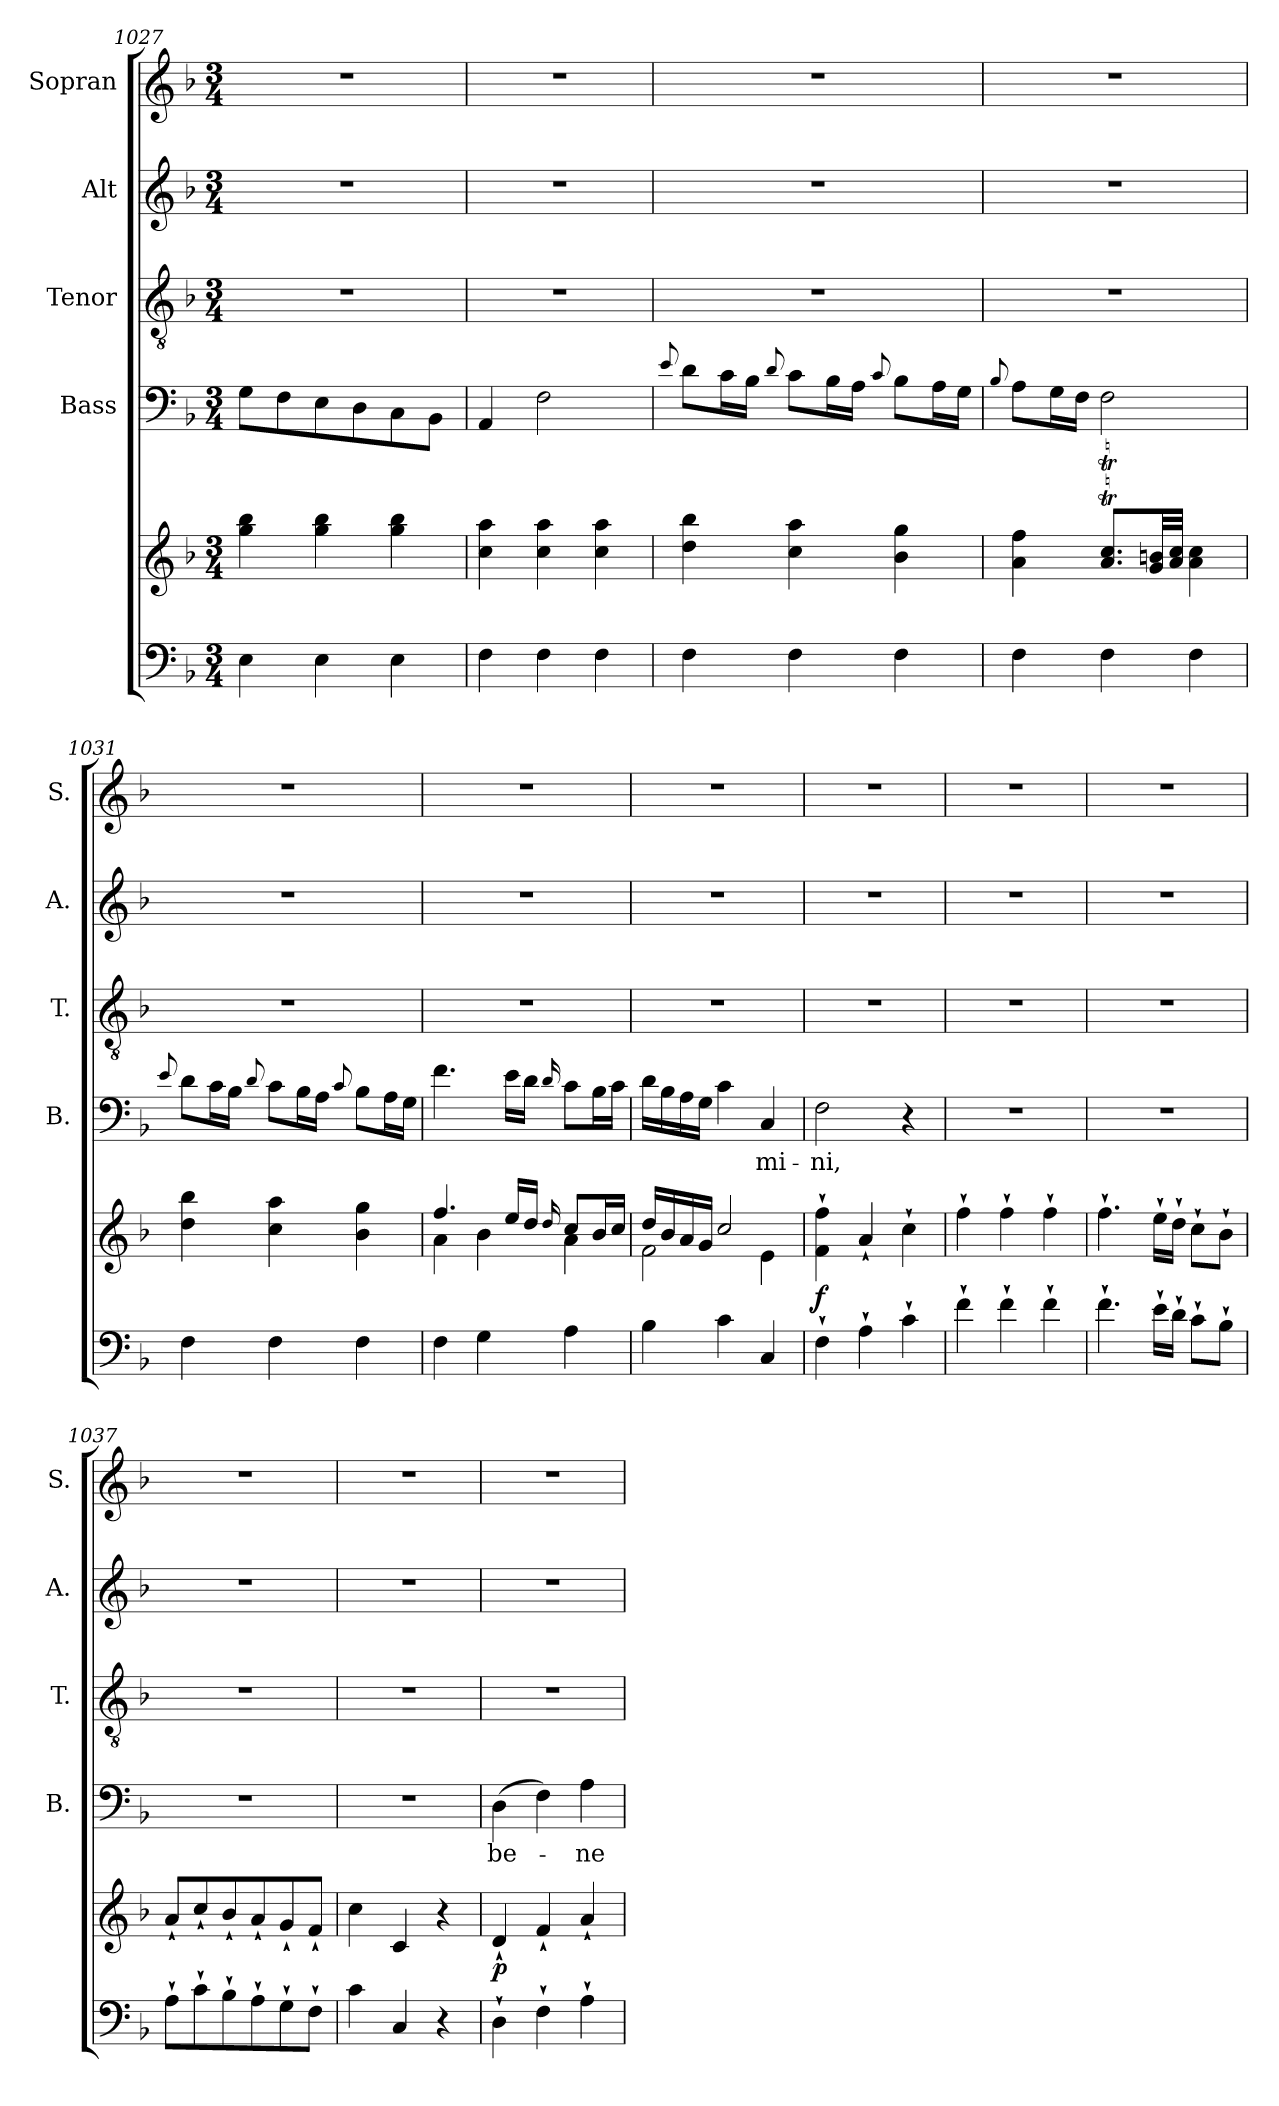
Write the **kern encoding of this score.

**kern	**kern	**dynam	**kern	**text	**kern	**kern	**kern
*part5	*part5	*part5	*part4	*part4	*part3	*part2	*part1
*staff6	*staff5	*staff5/6	*staff4	*staff4	*staff3	*staff2	*staff1
*	*	*	*I"Bass	*	*I"Tenor	*I"Alt	*I"Sopran
*	*	*	*I'B.	*	*I'T.	*I'A.	*I'S.
*clefF4	*clefG2	*	*clefF4	*	*clefGv2	*clefG2	*clefG2
*k[b-]	*k[b-]	*	*k[b-]	*	*k[b-]	*k[b-]	*k[b-]
*F:	*F:	*	*F:	*	*F:	*F:	*F:
*M3/4	*M3/4	*	*M3/4	*	*M3/4	*M3/4	*M3/4
=1027	=1027	=1027	=1027	=1027	=1027	=1027	=1027
4E\	4gg\ 4bb-\	.	8G\L	.	2.r	2.r	2.r
.	.	.	8F\	.	.	.	.
4E\	4gg\ 4bb-\	.	8E\	.	.	.	.
.	.	.	8D\	.	.	.	.
4E\	4gg\ 4bb-\	.	8C\	.	.	.	.
.	.	.	8BB-\J	.	.	.	.
=1028	=1028	=1028	=1028	=1028	=1028	=1028	=1028
4F\	4cc\ 4aa\	.	4AA/	.	2.r	2.r	2.r
4F\	4cc\ 4aa\	.	2F\	.	.	.	.
4F\	4cc\ 4aa\	.	.	.	.	.	.
=1029	=1029	=1029	=1029	=1029	=1029	=1029	=1029
.	.	.	8qqe/	.	.	.	.
4F\	4dd\ 4bb-\	.	8d\L	.	2.r	2.r	2.r
.	.	.	16c\L	.	.	.	.
.	.	.	16B-\JJ	.	.	.	.
.	.	.	8qqd/	.	.	.	.
4F\	4cc\ 4aa\	.	8c\L	.	.	.	.
.	.	.	16B-\L	.	.	.	.
.	.	.	16A\JJ	.	.	.	.
.	.	.	8qqc/	.	.	.	.
4F\	4b-\ 4gg\	.	8B-\L	.	.	.	.
.	.	.	16A\L	.	.	.	.
.	.	.	16G\JJ	.	.	.	.
=1030	=1030	=1030	=1030	=1030	=1030	=1030	=1030
.	.	.	8qqB-/	.	.	.	.
4F\	4a\ 4ff\	.	8A\L	.	2.r	2.r	2.r
.	.	.	16G\L	.	.	.	.
.	.	.	16F\JJ	.	.	.	.
4F\	8.a/T 8.cc/TL	.	2F\	.	.	.	.
.	32g/ 32bn/LL	.	.	.	.	.	.
.	32a/ 32cc/JJJ	.	.	.	.	.	.
4F\	4a\ 4cc\	.	.	.	.	.	.
!!LO:PB:g=z
=1031	=1031	=1031	=1031	=1031	=1031	=1031	=1031
.	.	.	8qqe/	.	.	.	.
4F\	4dd\ 4bb-\	.	8d\L	.	2.r	2.r	2.r
.	.	.	16c\L	.	.	.	.
.	.	.	16B-\JJ	.	.	.	.
.	.	.	8qqd/	.	.	.	.
4F\	4cc\ 4aa\	.	8c\L	.	.	.	.
.	.	.	16B-\L	.	.	.	.
.	.	.	16A\JJ	.	.	.	.
.	.	.	8qqc/	.	.	.	.
4F\	4b-\ 4gg\	.	8B-\L	.	.	.	.
.	.	.	16A\L	.	.	.	.
.	.	.	16G\JJ	.	.	.	.
=1032	=1032	=1032	=1032	=1032	=1032	=1032	=1032
*	*^	*	*	*	*	*	*
4F\	4.ff/	4a\	.	4.f\	.	2.r	2.r	2.r
4G\	.	4b-\	.	.	.	.	.	.
.	16ee/LL	.	.	16e\LL	.	.	.	.
.	16dd/JJ	.	.	16d\JJ	.	.	.	.
.	16qqdd/	.	.	16qqd/	.	.	.	.
4A\	8cc/L	4a\	.	8c\L	.	.	.	.
.	16b-/L	.	.	16B-\L	.	.	.	.
.	16cc/JJ	.	.	16c\JJ	.	.	.	.
=1033	=1033	=1033	=1033	=1033	=1033	=1033	=1033	=1033
4B-\	16dd/LL	2f\	.	16d\LL	.	2.r	2.r	2.r
.	16b-/	.	.	16B-\	.	.	.	.
.	16a/	.	.	16A\	.	.	.	.
.	16g/JJ	.	.	16G\JJ	.	.	.	.
4c\	2cc/	.	.	4c\	.	.	.	.
!	!	!	!	!	!LO:LY:b	!	!	!
4C/	.	4e\	.	4C/	-mi-	.	.	.
=1034	=1034	=1034	=1034	=1034	=1034	=1034	=1034	=1034
!	!	!	!LO:DY:b	!	!LO:LY:b	!	!	!
*	*v	*v	*	*	*	*	*	*
4F`>\	4f\`> 4ff\`>	f	2F\	-ni,	2.r	2.r	2.r
4A`>\	4a`</	.	.	.	.	.	.
4c`>\	4cc`>\	.	4r	.	.	.	.
=1035	=1035	=1035	=1035	=1035	=1035	=1035	=1035
4f`>\	4ff`>\	.	2.r	.	2.r	2.r	2.r
4f`>\	4ff`>\	.	.	.	.	.	.
4f`>\	4ff`>\	.	.	.	.	.	.
=1036	=1036	=1036	=1036	=1036	=1036	=1036	=1036
4.f`>\	4.ff`>\	.	2.r	.	2.r	2.r	2.r
16e`>\LL	16ee`>\LL	.	.	.	.	.	.
16d`>\JJ	16dd`>\JJ	.	.	.	.	.	.
8c`>\L	8cc`>\L	.	.	.	.	.	.
8B-`>\J	8b-`>\J	.	.	.	.	.	.
!!LO:LB:g=z
=1037	=1037	=1037	=1037	=1037	=1037	=1037	=1037
8A`>\L	8a`</L	.	2.r	.	2.r	2.r	2.r
8c`>\	8cc`</	.	.	.	.	.	.
8B-`>\	8b-`</	.	.	.	.	.	.
8A`>\	8a`</	.	.	.	.	.	.
8G`>\	8g`</	.	.	.	.	.	.
8F`>\J	8f`</J	.	.	.	.	.	.
=1038	=1038	=1038	=1038	=1038	=1038	=1038	=1038
4c\	4cc\	.	2.r	.	2.r	2.r	2.r
4C/	4c/	.	.	.	.	.	.
4r	4r	.	.	.	.	.	.
=1039	=1039	=1039	=1039	=1039	=1039	=1039	=1039
!	!	!LO:DY:b	!	!LO:LY:b	!	!	!
4D`>\	4d`</	p	(>4D\	be-	2.r	2.r	2.r
4F`>\	4f`</	.	4F\)	.	.	.	.
!	!	!	!	!LO:LY:b	!	!	!
4A`>\	4a`</	.	4A\	-ne-	.	.	.
=	=	=	=	=	=	=	=
*-	*-	*-	*-	*-	*-	*-	*-
